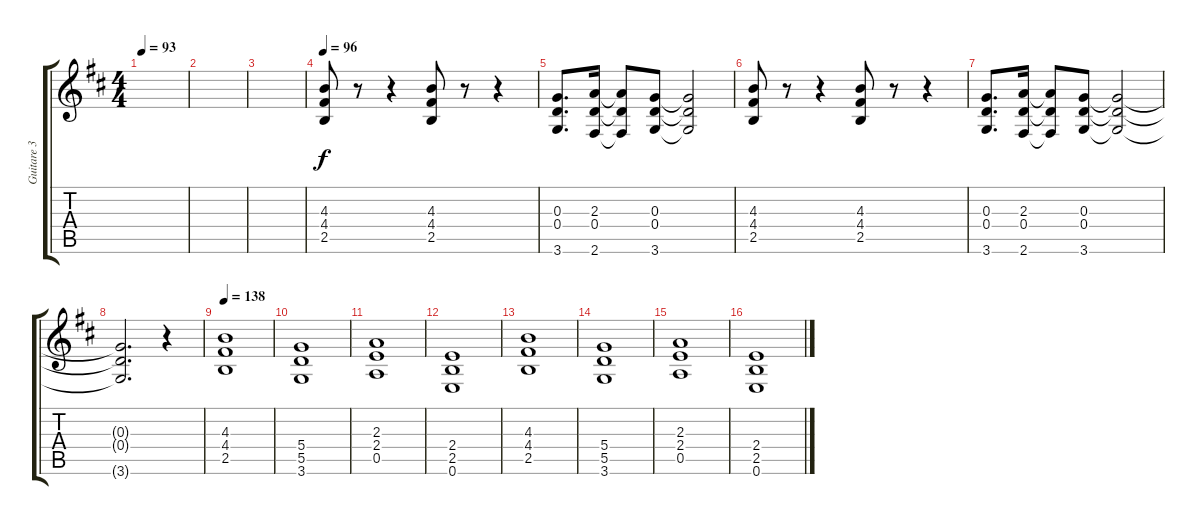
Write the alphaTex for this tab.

\track ("Guitare 3" "Guitare 3") {instrument overdrivenguitar}
\staff {score tabs}
\tuning (E4 B3 G3 D3 A2 E2) {hide}
\ts (4 4)
\tempo 93
\clef g2
\ks d
|
|
|
\tempo 96
(4.3 4.4 2.5).8 r.8 r.4 (4.3 4.4 2.5).8 r.8 r.4 |
(0.3 0.4 3.6).8{d} (2.3 0.4 2.6).16 (2.3{t} 0.4{t} 2.6{t}).8 (0.3 0.4 3.6).8 (0.3{t} 0.4{t} 3.6{t}).2 |
(4.3 4.4 2.5).8 r.8 r.4 (4.3 4.4 2.5).8 r.8 r.4 |
(0.3 0.4 3.6).8{d} (2.3 0.4 2.6).16 (2.3{t} 0.4{t} 2.6{t}).8 (0.3 0.4 3.6).8 (0.3{t} 0.4{t} 3.6{t}).2 |
(0.3{t} 0.4{t} 3.6{t}).2{d} r.4 |
\tempo 138
(4.3 4.4 2.5).1 |
(5.4 5.5 3.6).1 |
(2.3 2.4 0.5).1 |
(2.4 2.5 0.6).1 |
(4.3 4.4 2.5).1 |
(5.4 5.5 3.6).1 |
(2.3 2.4 0.5).1 |
(2.4 2.5 0.6).1
